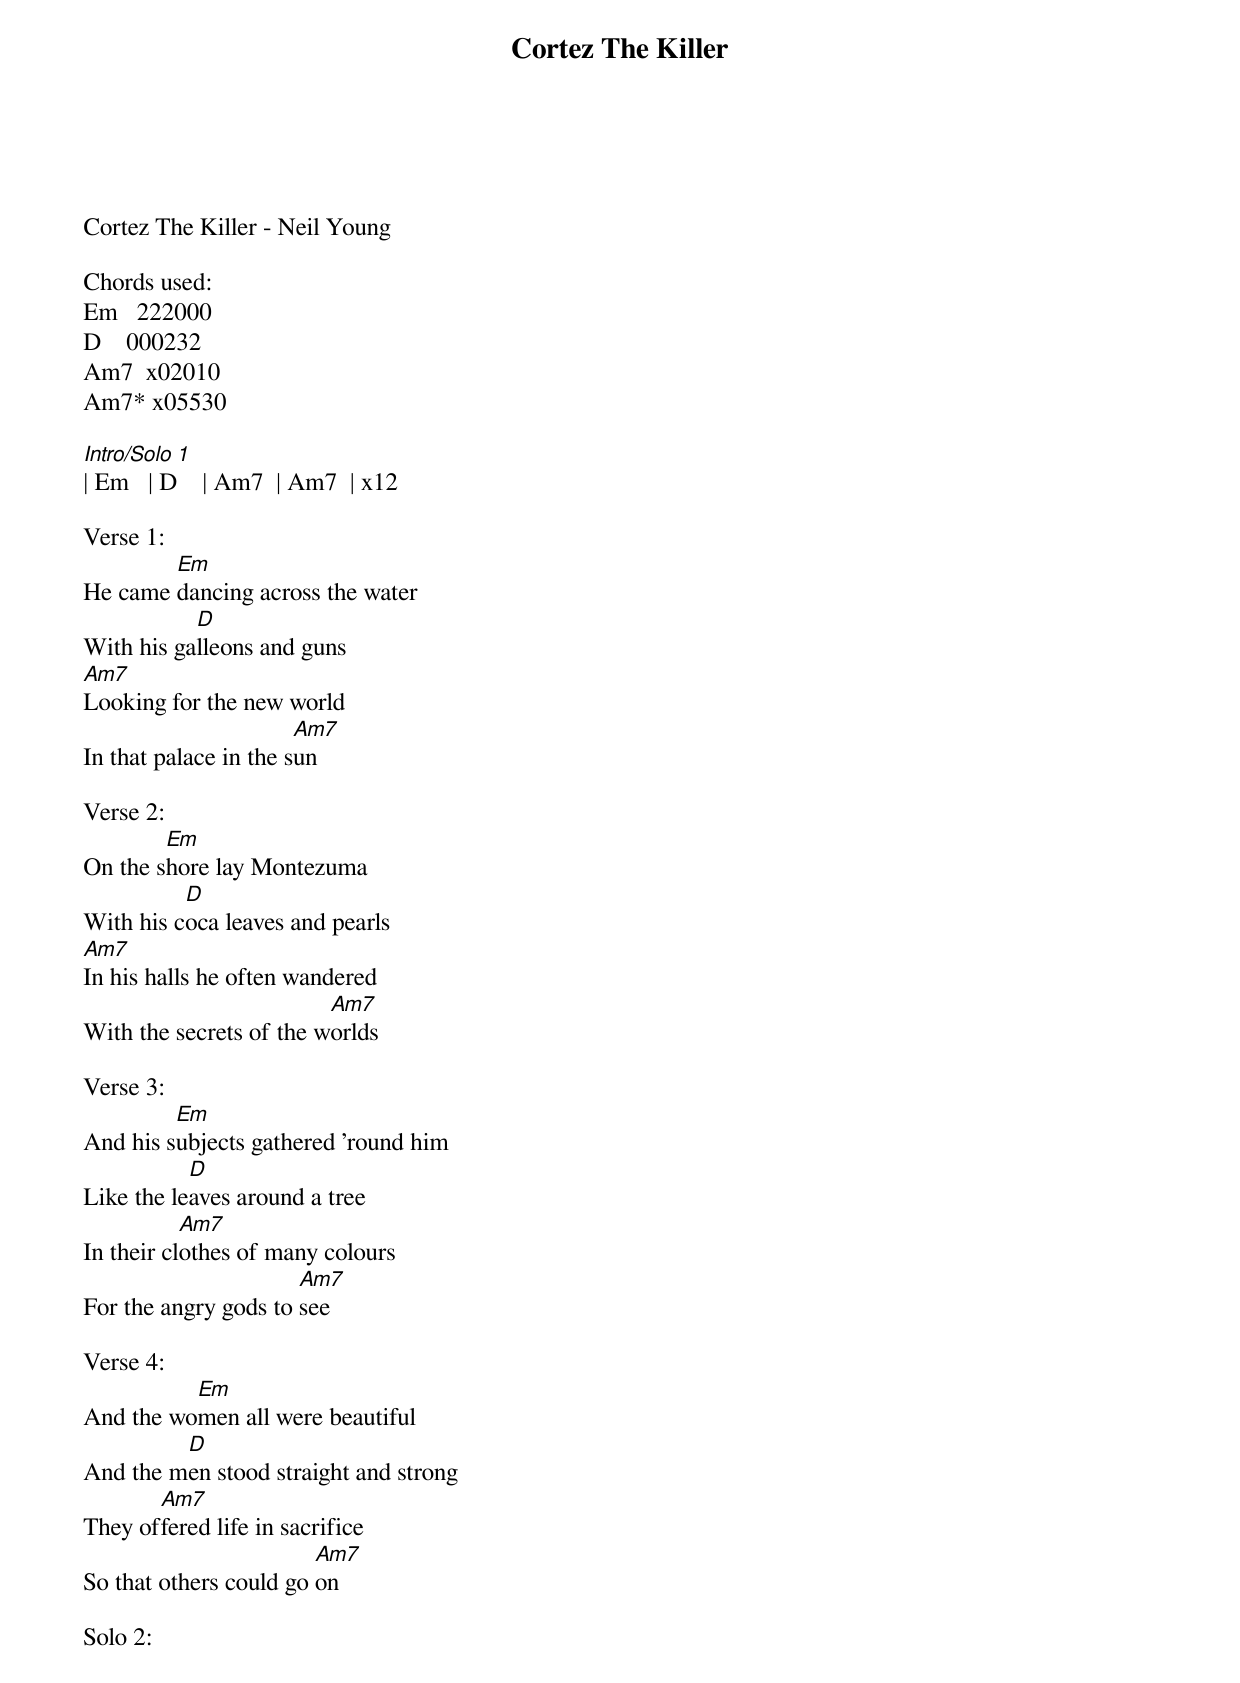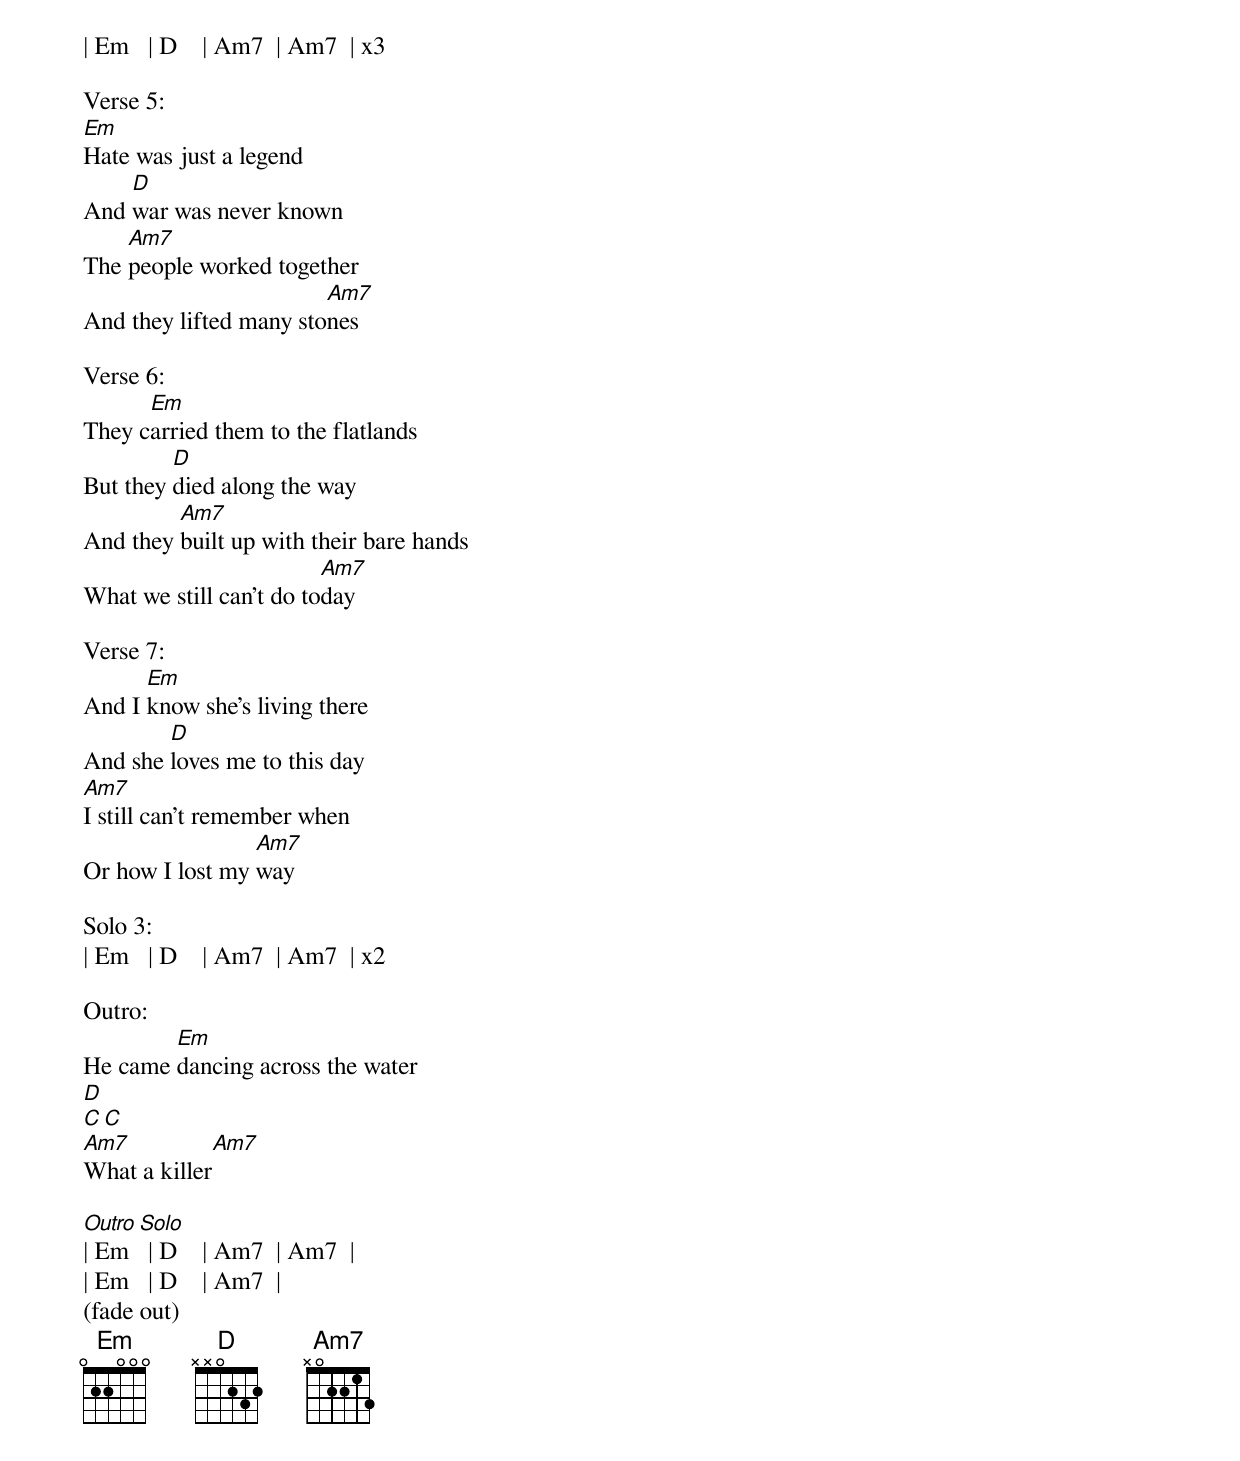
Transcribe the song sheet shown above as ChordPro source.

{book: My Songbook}
{title: Cortez The Killer}
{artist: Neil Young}
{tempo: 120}
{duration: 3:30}
[]

Cortez The Killer - Neil Young

Chords used:
Em   222000
D    000232
Am7  x02010
Am7* x05530

[Intro/Solo 1]
| Em   | D    | Am7  | Am7  | x12

Verse 1:
He came [Em]dancing across the water
With his ga[D]lleons and guns
[Am7]Looking for the new world
In that palace in the s[Am7]un

Verse 2:
On the s[Em]hore lay Montezuma
With his c[D]oca leaves and pearls
[Am7]In his halls he often wandered
With the secrets of the w[Am7]orlds

Verse 3:
And his s[Em]ubjects gathered 'round him
Like the le[D]aves around a tree
In their cl[Am7]othes of many colours
For the angry gods to [Am7]see

Verse 4:
And the wo[Em]men all were beautiful
And the m[D]en stood straight and strong
They of[Am7]fered life in sacrifice
So that others could go [Am7]on

Solo 2:
| Em   | D    | Am7  | Am7  | x3

Verse 5:
[Em]Hate was just a legend
And [D]war was never known
The [Am7]people worked together
And they lifted many sto[Am7]nes

Verse 6:
They c[Em]arried them to the flatlands
But they [D]died along the way
And they [Am7]built up with their bare hands
What we still can't do to[Am7]day

Verse 7:
And I [Em]know she's living there
And she [D]loves me to this day
[Am7]I still can't remember when
Or how I lost my [Am7]way

Solo 3:
| Em   | D    | Am7  | Am7  | x2

Outro:
He came [Em]dancing across the water
[D]
[C C]
[Am7]What a killer[Am7]

[Outro Solo]
| Em   | D    | Am7  | Am7  |
| Em   | D    | Am7  |
(fade out)
